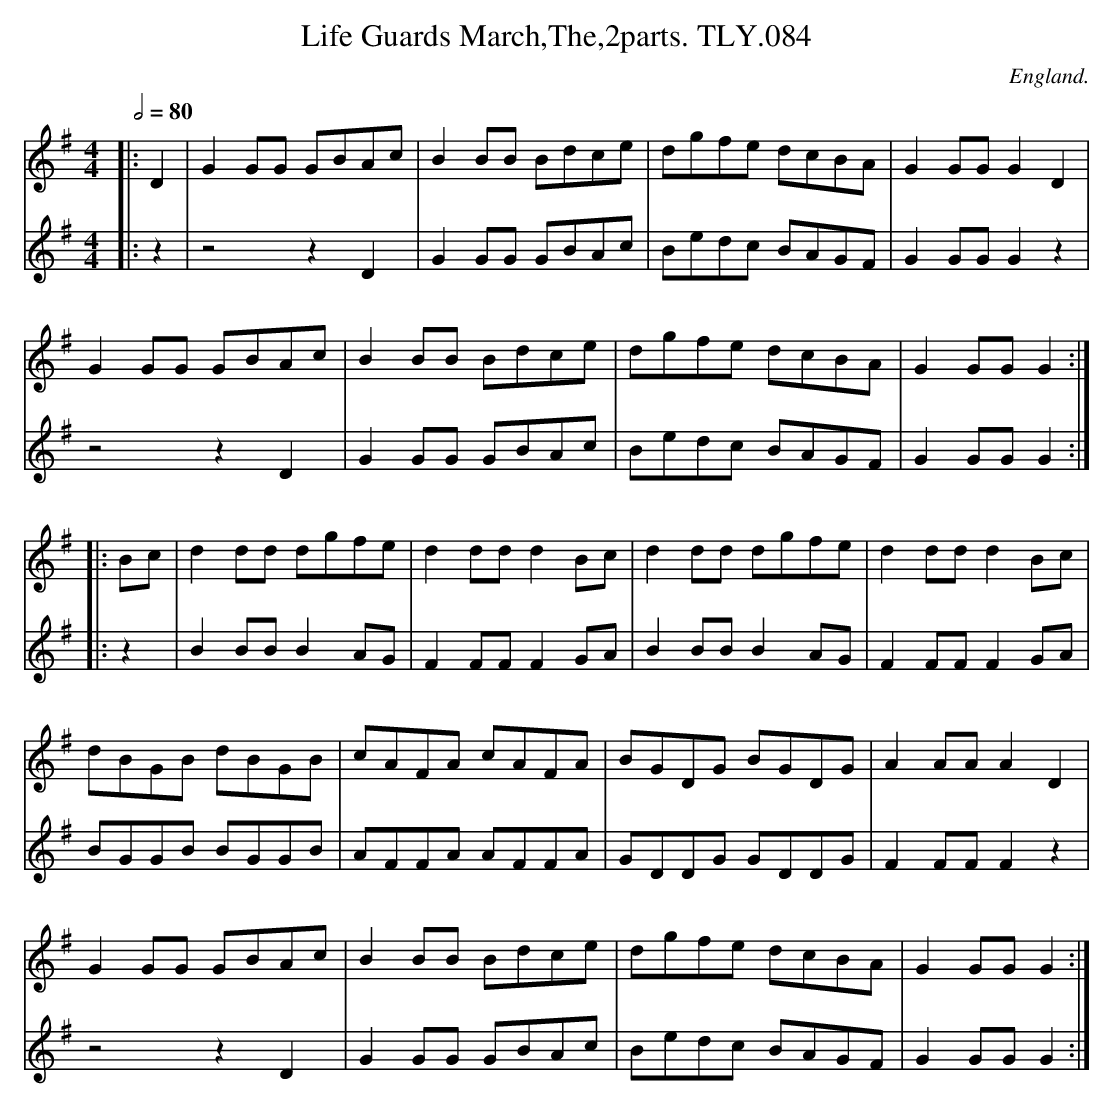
X:1
T:Life Guards March,The,2parts. TLY.084
L:1/8
M:4/4
O:England.
Q:1/2=80
K:G
[V:1]|:D2| G2 GG GBAc| B2BB Bdce| dgfe dcBA| G2 GG G2 D2|!
[V:2]|:z2| z4 z2 D2|G2 GG GBAc|Bedc BAGF|G2GGG2 z2|!
[V:1]G2 GG GBAc| B2BB Bdce|dgfe dcBA| G2GGG2:|!
[V:2]z4 z2 D2|G2 GG GBAc|Bedc BAGF|G2GGG2:|!
[V:1]|:Bc|d2dd dgfe| d2dd d2 Bc| d2 dd dgfe| d2 dd d2 Bc|!
[V:2]|:z2|B2BB B2 AG| F2FF F2GA|\
B2BB B2 AG| F2 FFF2 GA|!
[V:1]dBGB dBGB| cAFA cAFA| BGDG BGDG| A2AA A2 D2|!
[V:2]BGGB BGGB| AFFA AFFA|GDDG GDDG |\
F2 FFF2 z2|!
[V:1]G2GG GBAc| B2BB Bdce| dgfe dcBA|G2 GG G2:|
[V:2]z4 z2 D2|G2 GG GBAc|Bedc BAGF|G2GGG2:|
